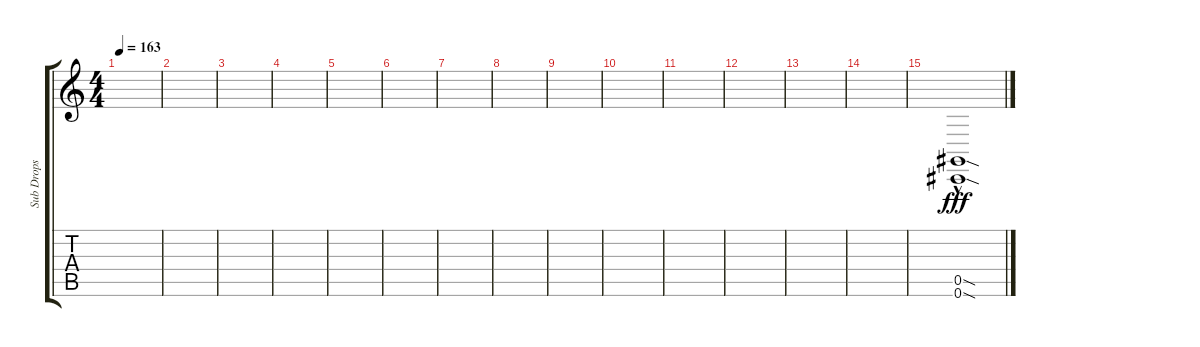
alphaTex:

\track ("Sub Drops made by skrillex" "Sub Drops ") {instrument ocarina}
\staff {score tabs}
\tuning (Eb4 Bb3 Gb3 Db3 Ab2 Db2) {hide}
\ts (4 4)
\tempo 163
\clef g2
\ks c
|
|
|
|
|
|
|
|
|
|
|
|
|
|
(0.5{sod hac} 0.6{sod hac}).1{dy fff}
